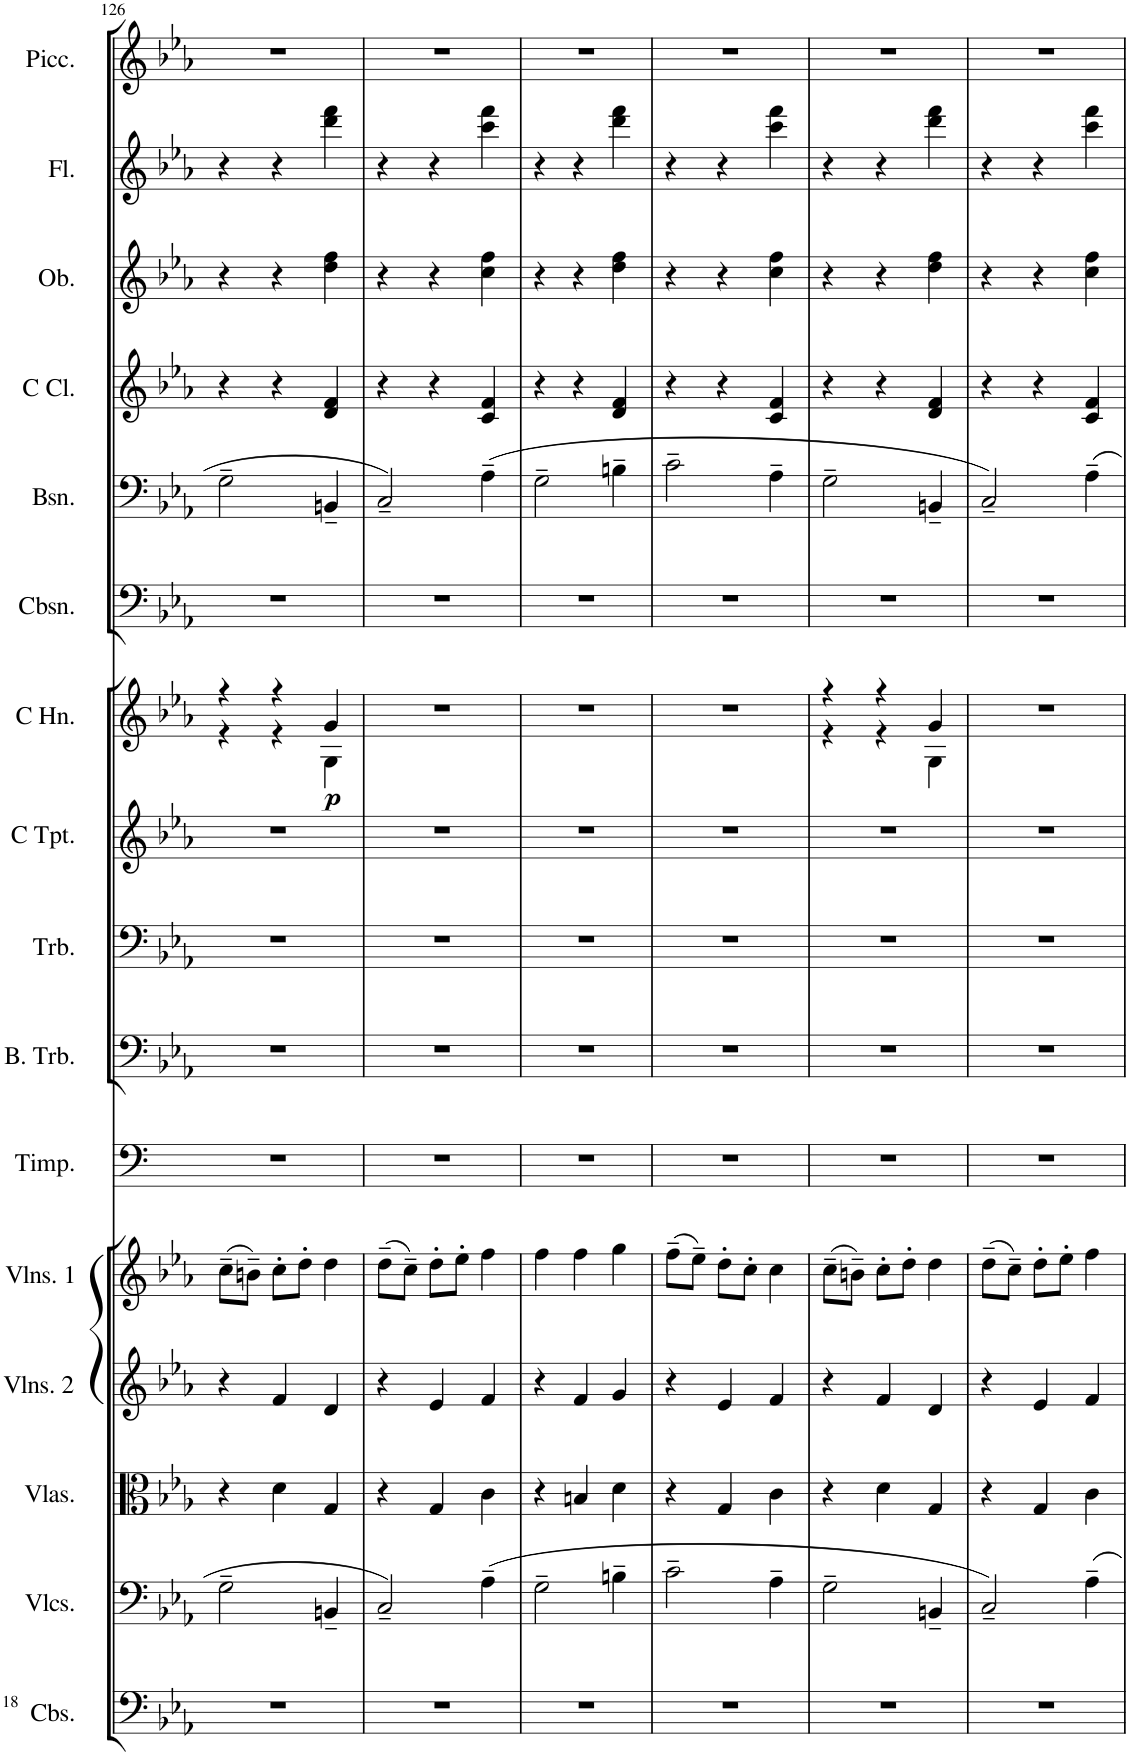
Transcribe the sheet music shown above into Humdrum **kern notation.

**kern	**kern	**kern	**kern	**kern	**kern	**kern	**kern	**kern	**kern	**dynam	**kern	**kern	**kern	**kern	**kern	**kern
*part16	*part15	*part14	*part13	*part12	*part11	*part10	*part9	*part8	*part7	*part7	*part6	*part5	*part4	*part3	*part2	*part1
*staff16	*staff15	*staff14	*staff13	*staff12	*staff11	*staff10	*staff9	*staff8	*staff7	*staff7	*staff6	*staff5	*staff4	*staff3	*staff2	*staff1
*I"Contrabasses	*I"Violoncellos	*I"Violas	*I"Violins 2	*I"Violins 1	*I"Timpani	*I"Bass Trombone	*I"Trombone	*I"C Trumpet	*I"C Horns	*	*I"Contrabassoon	*I"Bassoon	*I"C Clarinet	*I"Oboe	*I"Flute	*I"Piccolo
*I'Cbs.	*I'Vlcs.	*I'Vlas.	*I'Vlns. 2	*I'Vlns. 1	*I'Timp.	*I'B. Trb.	*I'Trb.	*I'C Tpt.	*I'C Hn.	*	*I'Cbsn.	*I'Bsn.	*I'C Cl.	*I'Ob.	*I'Fl.	*I'Picc.
!!LO:PB:g=z
*clefF4	*clefF4	*clefC3	*clefG2	*clefG2	*clefF4	*clefF4	*clefF4	*clefG2	*clefG2	*	*clefF4	*clefF4	*clefG2	*clefG2	*clefG2	*clefG2
*Trd7c12	*	*	*	*	*	*	*	*Trd1c2	*Trd4c7	*	*Trd7c12	*	*Trd1c2	*	*	*Trd-7c-12
*k[b-e-a-]	*k[b-e-a-]	*k[b-e-a-]	*k[b-e-a-]	*k[b-e-a-]	*k[]	*k[b-e-a-]	*k[b-e-a-]	*k[b-e-a-]	*k[b-e-a-]	*	*k[b-e-a-]	*k[b-e-a-]	*k[b-e-a-]	*k[b-e-a-]	*k[b-e-a-]	*k[b-e-a-]
*M3/4	*M3/4	*M3/4	*M3/4	*M3/4	*M3/4	*M3/4	*M3/4	*M3/4	*M3/4	*	*M3/4	*M3/4	*M3/4	*M3/4	*M3/4	*M3/4
=126	=126	=126	=126	=126	=126	=126	=126	=126	=126	=126	=126	=126	=126	=126	=126	=126
*	*	*	*	*	*	*	*	*	*^	*	*	*	*	*	*	*
2.r	2G~\	4r	4r	(8cc~\L	2.r	2.r	2.r	2.r	4r	4r	.	2.r	2G~\	4r	4r	4r	2.r
.	.	.	.	8bn~\J)	.	.	.	.	.	.	.	.	.	.	.	.	.
.	.	4d\	4f/	8cc'\L	.	.	.	.	4r	4r	.	.	.	4r	4r	4r	.
.	.	.	.	8dd'\J	.	.	.	.	.	.	.	.	.	.	.	.	.
!	!	!	!	!	!	!	!	!	!	!	!LO:DY:b	!	!	!	!	!	!
.	4BBn~/	4G/	4d/	4dd\	.	.	.	.	4g/	4G\	p	.	4BBn~/	4d/ 4f/	4dd\ 4ff\	4ddd\ 4fff\	.
*	*	*	*	*	*	*	*	*	*v	*v	*	*	*	*	*	*	*
=127	=127	=127	=127	=127	=127	=127	=127	=127	=127	=127	=127	=127	=127	=127	=127	=127
2.r	2C~/	4r	4r	(8dd~\L	2.r	2.r	2.r	2.r	2.r	.	2.r	2C~/	4r	4r	4r	2.r
.	.	.	.	8cc~\J)	.	.	.	.	.	.	.	.	.	.	.	.
.	.	4G/	4e-/	8dd'\L	.	.	.	.	.	.	.	.	4r	4r	4r	.
.	.	.	.	8ee-'\J	.	.	.	.	.	.	.	.	.	.	.	.
.	(4A-~\	4c\	4f/	4ff\	.	.	.	.	.	.	.	(4A-~\	4c/ 4f/	4cc\ 4ff\	4ccc\ 4fff\	.
=128	=128	=128	=128	=128	=128	=128	=128	=128	=128	=128	=128	=128	=128	=128	=128	=128
2.r	2G~\	4r	4r	4ff\	2.r	2.r	2.r	2.r	2.r	.	2.r	2G~\	4r	4r	4r	2.r
.	.	4Bn/	4f/	4ff\	.	.	.	.	.	.	.	.	4r	4r	4r	.
.	4Bn~\	4d\	4g/	4gg\	.	.	.	.	.	.	.	4Bn~\	4d/ 4f/	4dd\ 4ff\	4ddd\ 4fff\	.
=129	=129	=129	=129	=129	=129	=129	=129	=129	=129	=129	=129	=129	=129	=129	=129	=129
2.r	2c~\	4r	4r	(8ff~\L	2.r	2.r	2.r	2.r	2.r	.	2.r	2c~\	4r	4r	4r	2.r
.	.	.	.	8ee-~\J)	.	.	.	.	.	.	.	.	.	.	.	.
.	.	4G/	4e-/	8dd'\L	.	.	.	.	.	.	.	.	4r	4r	4r	.
.	.	.	.	8cc'\J	.	.	.	.	.	.	.	.	.	.	.	.
.	4A-~\	4c\	4f/	4cc\	.	.	.	.	.	.	.	4A-~\	4c/ 4f/	4cc\ 4ff\	4ccc\ 4fff\	.
=130	=130	=130	=130	=130	=130	=130	=130	=130	=130	=130	=130	=130	=130	=130	=130	=130
*	*	*	*	*	*	*	*	*	*^	*	*	*	*	*	*	*
2.r	2G~\	4r	4r	(8cc~\L	2.r	2.r	2.r	2.r	4r	4r	.	2.r	2G~\	4r	4r	4r	2.r
.	.	.	.	8bn~\J)	.	.	.	.	.	.	.	.	.	.	.	.	.
.	.	4d\	4f/	8cc'\L	.	.	.	.	4r	4r	.	.	.	4r	4r	4r	.
.	.	.	.	8dd'\J	.	.	.	.	.	.	.	.	.	.	.	.	.
.	4BBn~/	4G/	4d/	4dd\	.	.	.	.	4g/	4G\	.	.	4BBn~/	4d/ 4f/	4dd\ 4ff\	4ddd\ 4fff\	.
*	*	*	*	*	*	*	*	*	*v	*v	*	*	*	*	*	*	*
=131	=131	=131	=131	=131	=131	=131	=131	=131	=131	=131	=131	=131	=131	=131	=131	=131
2.r	2C~/)	4r	4r	(8dd~\L	2.r	2.r	2.r	2.r	2.r	.	2.r	2C~/)	4r	4r	4r	2.r
.	.	.	.	8cc~\J)	.	.	.	.	.	.	.	.	.	.	.	.
.	.	4G/	4e-/	8dd'\L	.	.	.	.	.	.	.	.	4r	4r	4r	.
.	.	.	.	8ee-'\J	.	.	.	.	.	.	.	.	.	.	.	.
.	4A-~\	4c\	4f/	4ff\	.	.	.	.	.	.	.	4A-~\	4c/ 4f/	4cc\ 4ff\	4ccc\ 4fff\	.
=	=	=	=	=	=	=	=	=	=	=	=	=	=	=	=	=
*-	*-	*-	*-	*-	*-	*-	*-	*-	*-	*-	*-	*-	*-	*-	*-	*-
